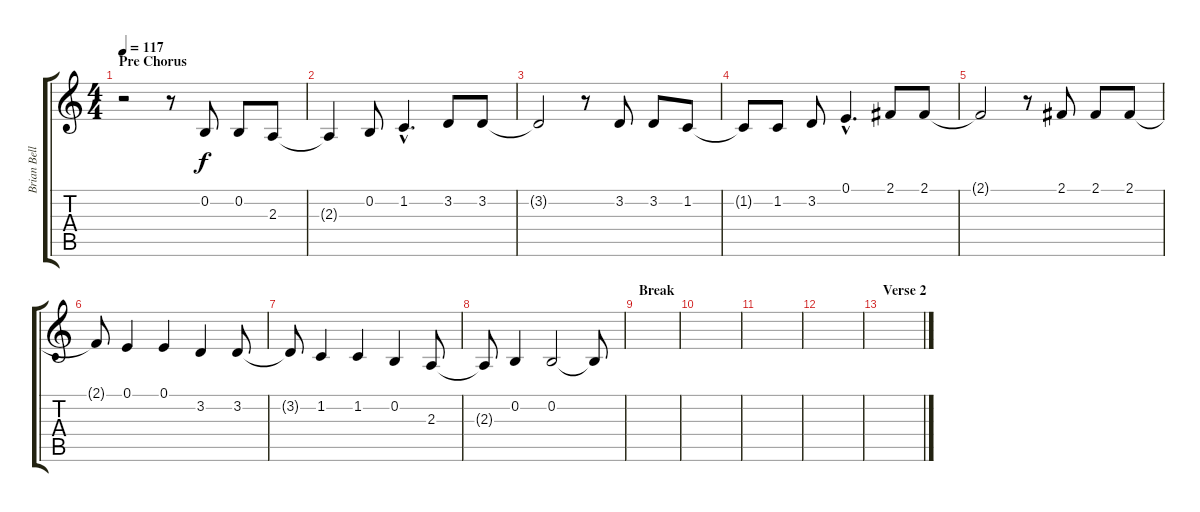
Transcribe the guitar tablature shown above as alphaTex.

\track ("Brian Bell - Backup Vocals" "Brian Bell") {instrument clarinet}
\staff {score tabs}
\tuning (E4 B3 G3 D3 A2 E2) {hide}
\ts (4 4)
\section ("" "Pre Chorus")
\tempo 117
\clef g2
\ks c
r.2{dy f} r.8 0.2.8 0.2.8 2.3.8 |
2.3{t}.4 0.2.8 1.2{hac}.4{d} 3.2.8 3.2.8 |
3.2{t}.2 r.8 3.2.8 3.2.8 1.2.8 |
1.2{t}.8 1.2.8 3.2.8 0.1{hac}.4{d} 2.1.8 2.1.8 |
2.1{t}.2 r.8 2.1.8 2.1.8 2.1.8 |
2.1{t}.8 0.1.4 0.1.4 3.2.4 3.2.8 |
3.2{t}.8 1.2.4 1.2.4 0.2.4 2.3.8 |
2.3{t}.8 0.2.4 0.2.2 0.2{t}.8 |
\section ("" "Break")
|
|
|
|
\section ("" "Verse 2")
